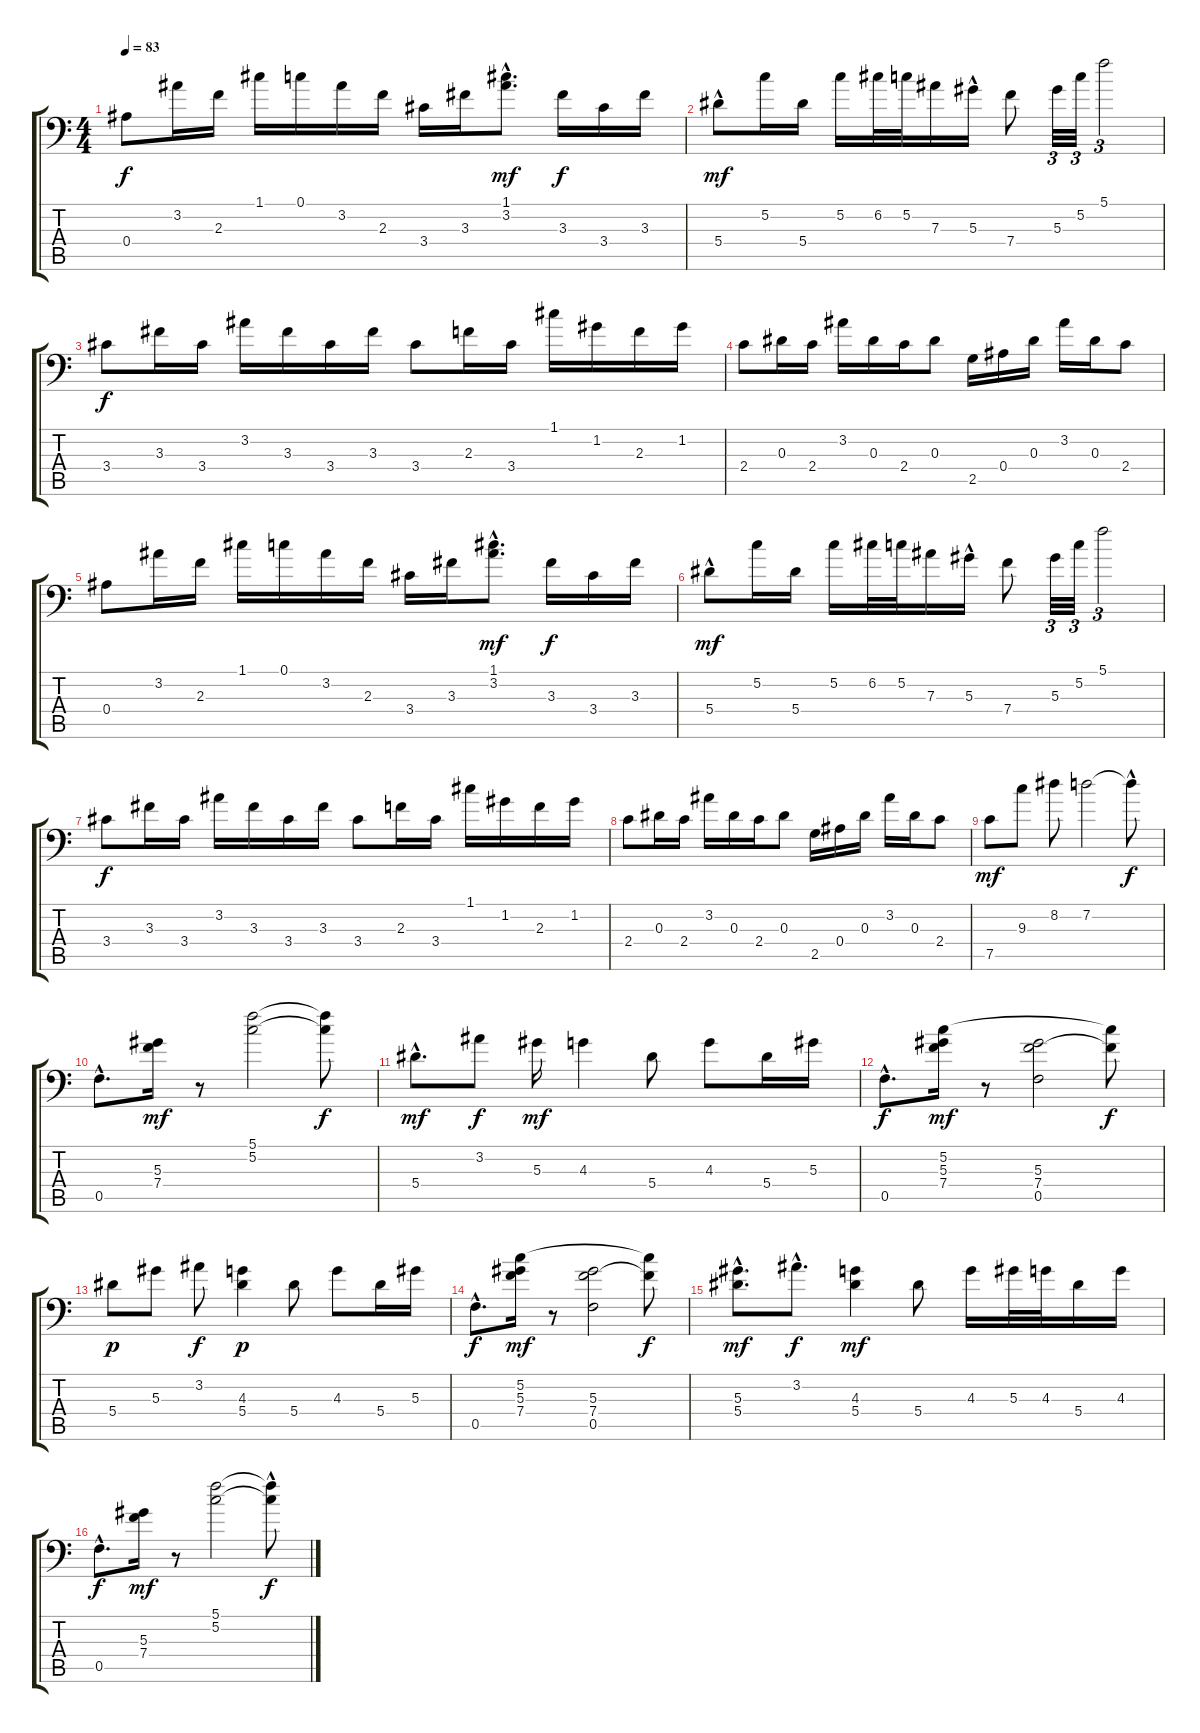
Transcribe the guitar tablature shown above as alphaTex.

\track "" {instrument electricguitarclean}
\staff {score tabs}
\tuning (C4 G3 Eb3 Bb2 F2 Bb1) {hide}
\ts (4 4)
\tempo 83
\clef f4
\ks c
0.4.8{dy f} 3.2.16 2.3.16 1.1.16 0.1.16 3.2.16 2.3.16 3.4.16 3.3.16 (1.1{hac} 3.2{hac}).8{d dy mf} 3.3.16{dy f} 3.4.16 3.3.16 |
5.4{hac}.8{dy mf} 5.2.16 5.4.16 5.2.16 6.2.32 5.2.32 7.3.16 5.3{hac}.16 7.4.8 5.3.32{tu (3 2)} 5.2.32{tu (3 2)} 5.1.2{tu (3 2)} |
3.4.8{dy f} 3.3.16 3.4.16 3.2.16 3.3.16 3.4.16 3.3.16 3.4.8 2.3.16 3.4.16 1.1.16 1.2.16 2.3.16 1.2.16 |
2.4.8 0.3.16 2.4.16 3.2.16 0.3.16 2.4.16 0.3.8 2.5.16 0.4.16 0.3.16 3.2.16 0.3.16 2.4.8 |
0.4.8 3.2.16 2.3.16 1.1.16 0.1.16 3.2.16 2.3.16 3.4.16 3.3.16 (1.1{hac} 3.2{hac}).8{d dy mf} 3.3.16{dy f} 3.4.16 3.3.16 |
5.4{hac}.8{dy mf} 5.2.16 5.4.16 5.2.16 6.2.32 5.2.32 7.3.16 5.3{hac}.16 7.4.8 5.3.32{tu (3 2)} 5.2.32{tu (3 2)} 5.1.2{tu (3 2)} |
3.4.8{dy f} 3.3.16 3.4.16 3.2.16 3.3.16 3.4.16 3.3.16 3.4.8 2.3.16 3.4.16 1.1.16 1.2.16 2.3.16 1.2.16 |
2.4.8 0.3.16 2.4.16 3.2.16 0.3.16 2.4.16 0.3.8 2.5.16 0.4.16 0.3.16 3.2.16 0.3.16 2.4.8 |
7.5.8{dy mf} 9.3.8 8.2.8 7.2.2 7.2{hac t}.8{dy f} |
0.5{hac}.8{d} (5.3 7.4).16{dy mf} r.8 (5.1 5.2).2 (5.1{t} 5.2{t}).8{dy f} |
5.4{hac}.8{d dy mf} 3.2.8{dy f} 5.3.16{dy mf} 4.3.4 5.4.8 4.3.8 5.4.16 5.3.16 |
0.5{hac}.8{d dy f} (5.2 5.3 7.4).16{dy mf} r.8 (5.3 7.4 0.5).2 (5.2{t} 7.4{t}).8{dy f} |
5.4.8{dy p} 5.3.8 3.2.8{dy f} (4.3 5.4).4{dy p} 5.4.8 4.3.8 5.4.16 5.3.16 |
0.5{hac}.8{d dy f} (5.2 5.3 7.4).16{dy mf} r.8 (5.3 7.4 0.5).2 (5.2{t} 7.4{t}).8{dy f} |
(5.3{hac} 5.4{hac}).8{d dy mf} 3.2{hac}.8{d dy f} (4.3 5.4).4{dy mf} 5.4.8 4.3.16 5.3.32 4.3.32 5.4.16 4.3.16 |
0.5{hac}.8{d dy f} (5.3 7.4).16{dy mf} r.8 (5.1 5.2).2 (5.1{hac t} 5.2{hac t}).8{dy f}
